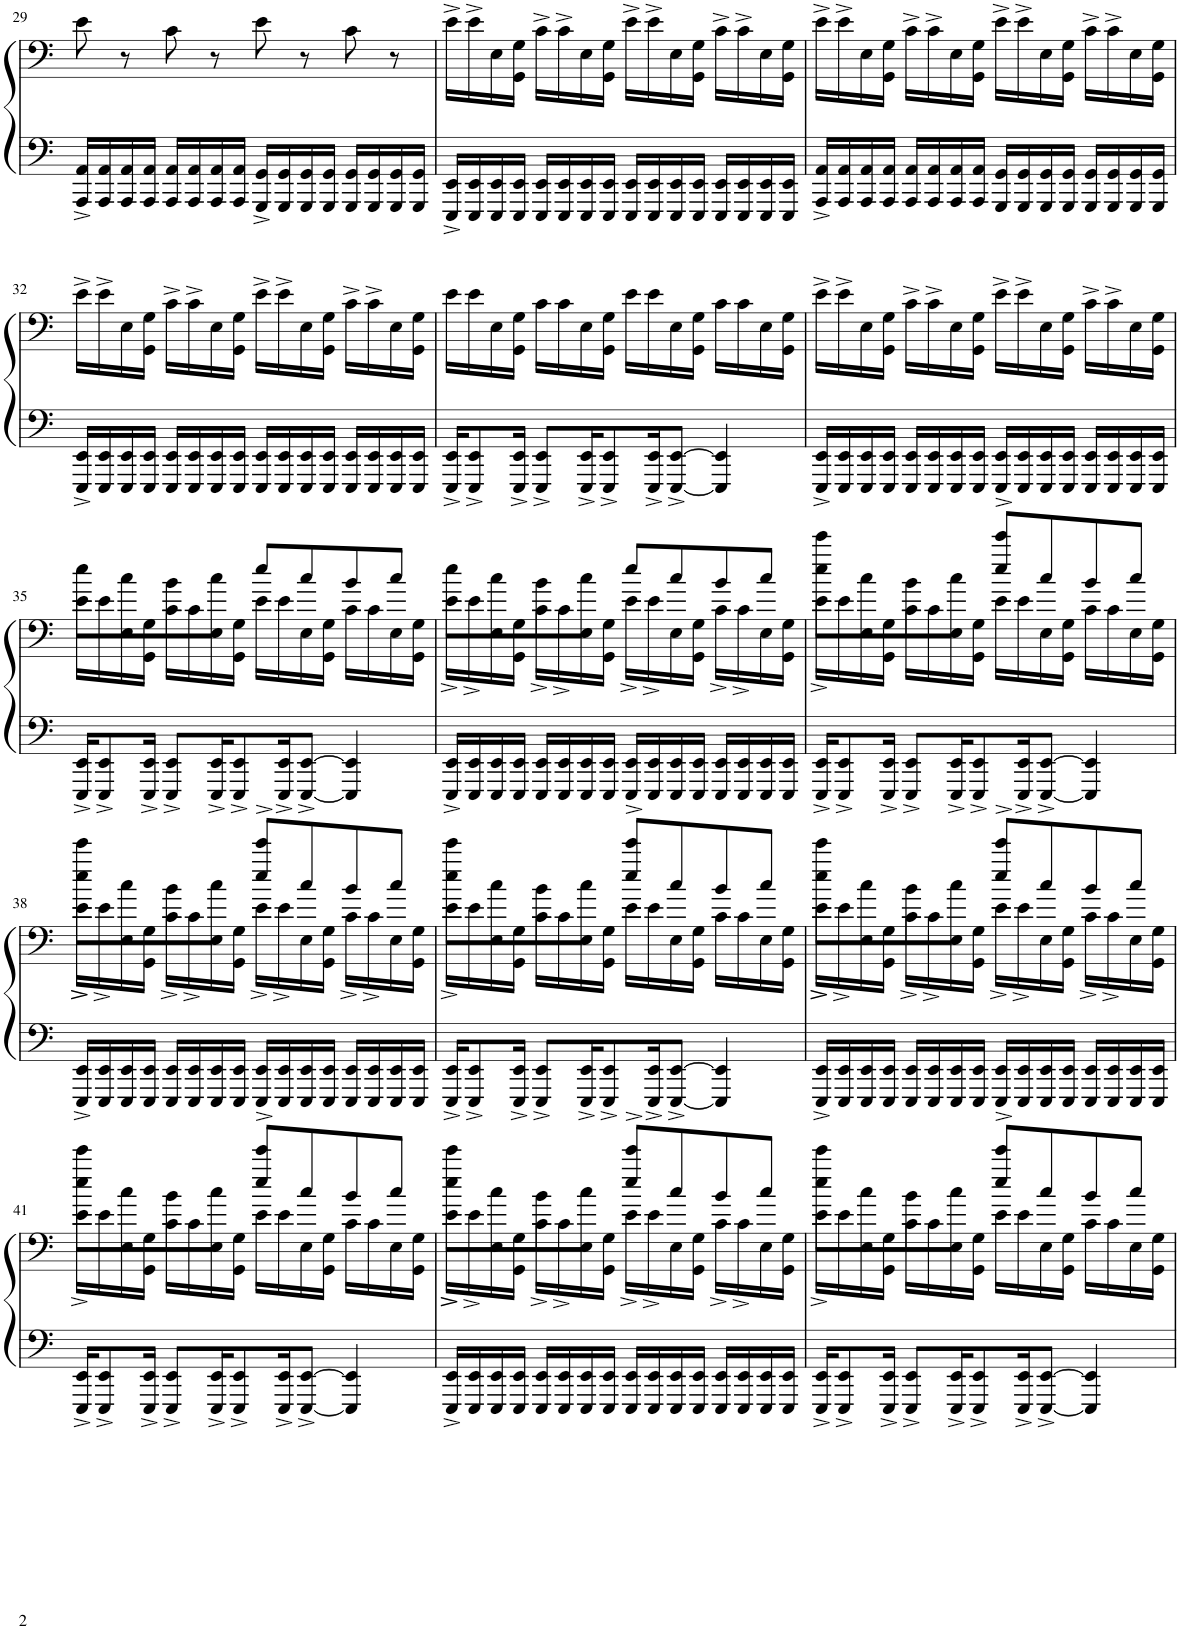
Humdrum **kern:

**kern	**kern
*part1	*part1
*staff2	*staff1
*I"Piano	*
*I'Pno.	*
!!LO:PB:g=z
*clefF4	*clefF4
*k[]	*k[]
*M4/4	*M4/4
=29	=29
16AAA/^ 16AA/^LL	8e\
16AAA/ 16AA/	.
16AAA/ 16AA/	8r
16AAA/ 16AA/JJ	.
16AAA/ 16AA/LL	8c\
16AAA/ 16AA/	.
16AAA/ 16AA/	8r
16AAA/ 16AA/JJ	.
16GGG/^ 16GG/^LL	8e\
16GGG/ 16GG/	.
16GGG/ 16GG/	8r
16GGG/ 16GG/JJ	.
16GGG/ 16GG/LL	8c\
16GGG/ 16GG/	.
16GGG/ 16GG/	8r
16GGG/ 16GG/JJ	.
=30	=30
16EEE/^ 16EE/^LL	16e^\LL
16EEE/ 16EE/	16e^\
16EEE/ 16EE/	16E\
16EEE/ 16EE/JJ	16GG\ 16G\JJ
16EEE/ 16EE/LL	16c^\LL
16EEE/ 16EE/	16c^\
16EEE/ 16EE/	16E\
16EEE/ 16EE/JJ	16GG\ 16G\JJ
16EEE/ 16EE/LL	16e^\LL
16EEE/ 16EE/	16e^\
16EEE/ 16EE/	16E\
16EEE/ 16EE/JJ	16GG\ 16G\JJ
16EEE/ 16EE/LL	16c^\LL
16EEE/ 16EE/	16c^\
16EEE/ 16EE/	16E\
16EEE/ 16EE/JJ	16GG\ 16G\JJ
=31	=31
16AAA/^ 16AA/^LL	16e^\LL
16AAA/ 16AA/	16e^\
16AAA/ 16AA/	16E\
16AAA/ 16AA/JJ	16GG\ 16G\JJ
16AAA/ 16AA/LL	16c^\LL
16AAA/ 16AA/	16c^\
16AAA/ 16AA/	16E\
16AAA/ 16AA/JJ	16GG\ 16G\JJ
16GGG/ 16GG/LL	16e^\LL
16GGG/ 16GG/	16e^\
16GGG/ 16GG/	16E\
16GGG/ 16GG/JJ	16GG\ 16G\JJ
16GGG/ 16GG/LL	16c^\LL
16GGG/ 16GG/	16c^\
16GGG/ 16GG/	16E\
16GGG/ 16GG/JJ	16GG\ 16G\JJ
!!LO:LB:g=z
=32	=32
16EEE/^ 16EE/^LL	16e^\LL
16EEE/ 16EE/	16e^\
16EEE/ 16EE/	16E\
16EEE/ 16EE/JJ	16GG\ 16G\JJ
16EEE/ 16EE/LL	16c^\LL
16EEE/ 16EE/	16c^\
16EEE/ 16EE/	16E\
16EEE/ 16EE/JJ	16GG\ 16G\JJ
16EEE/ 16EE/LL	16e^\LL
16EEE/ 16EE/	16e^\
16EEE/ 16EE/	16E\
16EEE/ 16EE/JJ	16GG\ 16G\JJ
16EEE/ 16EE/LL	16c^\LL
16EEE/ 16EE/	16c^\
16EEE/ 16EE/	16E\
16EEE/ 16EE/JJ	16GG\ 16G\JJ
=33	=33
16EEE/^ 16EE/^KL	16e\LL
8EEE/^ 8EE/^	16e\
.	16E\
16EEE/^ 16EE/^Jk	16GG\ 16G\JJ
8EEE/^ 8EE/^L	16c\LL
.	16c\
16EEE/^ 16EE/^K	16E\
8EEE/^ 8EE/^	16GG\ 16G\JJ
.	16e\LL
16EEE/^ 16EE/^K	16e\
[8EEE/^ [8EE/^J	16E\
.	16GG\ 16G\JJ
4EEE/] 4EE/]	16c\LL
.	16c\
.	16E\
.	16GG\ 16G\JJ
=34	=34
16EEE/^ 16EE/^LL	16e^\LL
16EEE/ 16EE/	16e^\
16EEE/ 16EE/	16E\
16EEE/ 16EE/JJ	16GG\ 16G\JJ
16EEE/ 16EE/LL	16c^\LL
16EEE/ 16EE/	16c^\
16EEE/ 16EE/	16E\
16EEE/ 16EE/JJ	16GG\ 16G\JJ
16EEE/ 16EE/LL	16e^\LL
16EEE/ 16EE/	16e^\
16EEE/ 16EE/	16E\
16EEE/ 16EE/JJ	16GG\ 16G\JJ
16EEE/ 16EE/LL	16c^\LL
16EEE/ 16EE/	16c^\
16EEE/ 16EE/	16E\
16EEE/ 16EE/JJ	16GG\ 16G\JJ
!!LO:LB:g=z
=35	=35
*	*^
16EEE/^ 16EE/^KL	16e\LL	8ee\L
8EEE/^ 8EE/^	16e\	.
.	16E\	8cc\
16EEE/^ 16EE/^Jk	16GG\ 16G\JJ	.
8EEE/^ 8EE/^L	16c\LL	8b\
.	16c\	.
16EEE/^ 16EE/^K	16E\	8cc\J
8EEE/^ 8EE/^	16GG\ 16G\JJ	.
.	16e\LL	8ee/L
16EEE/^ 16EE/^K	16e\	.
[8EEE/^ [8EE/^J	16E\	8cc/
.	16GG\ 16G\JJ	.
4EEE/] 4EE/]	16c\LL	8b/
.	16c\	.
.	16E\	8cc/J
.	16GG\ 16G\JJ	.
=36	=36	=36
16EEE/^ 16EE/^LL	16e^\LL	8ee\L
16EEE/ 16EE/	16e^\	.
16EEE/ 16EE/	16E\	8cc\
16EEE/ 16EE/JJ	16GG\ 16G\JJ	.
16EEE/ 16EE/LL	16c^\LL	8b\
16EEE/ 16EE/	16c^\	.
16EEE/ 16EE/	16E\	8cc\J
16EEE/ 16EE/JJ	16GG\ 16G\JJ	.
16EEE/ 16EE/LL	16e^\LL	8ee/L
16EEE/ 16EE/	16e^\	.
16EEE/ 16EE/	16E\	8cc/
16EEE/ 16EE/JJ	16GG\ 16G\JJ	.
16EEE/ 16EE/LL	16c^\LL	8b/
16EEE/ 16EE/	16c^\	.
16EEE/ 16EE/	16E\	8cc/J
16EEE/ 16EE/JJ	16GG\ 16G\JJ	.
=37	=37	=37
16EEE/^ 16EE/^KL	16e\LL	8ee\^ 8eee\^L
8EEE/^ 8EE/^	16e\	.
.	16E\	8cc\
16EEE/^ 16EE/^Jk	16GG\ 16G\JJ	.
8EEE/^ 8EE/^L	16c\LL	8b\
.	16c\	.
16EEE/^ 16EE/^K	16E\	8cc\J
8EEE/^ 8EE/^	16GG\ 16G\JJ	.
.	16e\LL	8ee/^ 8eee/^L
16EEE/^ 16EE/^K	16e\	.
[8EEE/^ [8EE/^J	16E\	8cc/
.	16GG\ 16G\JJ	.
4EEE/] 4EE/]	16c\LL	8b/
.	16c\	.
.	16E\	8cc/J
.	16GG\ 16G\JJ	.
!!LO:LB:g=z	!!
=38	=38	=38
16EEE/^ 16EE/^LL	16e^\LL	8ee\^ 8eee\^L
16EEE/ 16EE/	16e^\	.
16EEE/ 16EE/	16E\	8cc\
16EEE/ 16EE/JJ	16GG\ 16G\JJ	.
16EEE/ 16EE/LL	16c^\LL	8b\
16EEE/ 16EE/	16c^\	.
16EEE/ 16EE/	16E\	8cc\J
16EEE/ 16EE/JJ	16GG\ 16G\JJ	.
16EEE/ 16EE/LL	16e^\LL	8ee/^ 8eee/^L
16EEE/ 16EE/	16e^\	.
16EEE/ 16EE/	16E\	8cc/
16EEE/ 16EE/JJ	16GG\ 16G\JJ	.
16EEE/ 16EE/LL	16c^\LL	8b/
16EEE/ 16EE/	16c^\	.
16EEE/ 16EE/	16E\	8cc/J
16EEE/ 16EE/JJ	16GG\ 16G\JJ	.
=39	=39	=39
16EEE/^ 16EE/^KL	16e\LL	8ee\^ 8eee\^L
8EEE/^ 8EE/^	16e\	.
.	16E\	8cc\
16EEE/^ 16EE/^Jk	16GG\ 16G\JJ	.
8EEE/^ 8EE/^L	16c\LL	8b\
.	16c\	.
16EEE/^ 16EE/^K	16E\	8cc\J
8EEE/^ 8EE/^	16GG\ 16G\JJ	.
.	16e\LL	8ee/^ 8eee/^L
16EEE/^ 16EE/^K	16e\	.
[8EEE/^ [8EE/^J	16E\	8cc/
.	16GG\ 16G\JJ	.
4EEE/] 4EE/]	16c\LL	8b/
.	16c\	.
.	16E\	8cc/J
.	16GG\ 16G\JJ	.
=40	=40	=40
16EEE/^ 16EE/^LL	16e^\LL	8ee\^ 8eee\^L
16EEE/ 16EE/	16e^\	.
16EEE/ 16EE/	16E\	8cc\
16EEE/ 16EE/JJ	16GG\ 16G\JJ	.
16EEE/ 16EE/LL	16c^\LL	8b\
16EEE/ 16EE/	16c^\	.
16EEE/ 16EE/	16E\	8cc\J
16EEE/ 16EE/JJ	16GG\ 16G\JJ	.
16EEE/ 16EE/LL	16e^\LL	8ee/^ 8eee/^L
16EEE/ 16EE/	16e^\	.
16EEE/ 16EE/	16E\	8cc/
16EEE/ 16EE/JJ	16GG\ 16G\JJ	.
16EEE/ 16EE/LL	16c^\LL	8b/
16EEE/ 16EE/	16c^\	.
16EEE/ 16EE/	16E\	8cc/J
16EEE/ 16EE/JJ	16GG\ 16G\JJ	.
!!LO:LB:g=z	!!
=41	=41	=41
16EEE/^ 16EE/^KL	16e\LL	8ee\^ 8eee\^L
8EEE/^ 8EE/^	16e\	.
.	16E\	8cc\
16EEE/^ 16EE/^Jk	16GG\ 16G\JJ	.
8EEE/^ 8EE/^L	16c\LL	8b\
.	16c\	.
16EEE/^ 16EE/^K	16E\	8cc\J
8EEE/^ 8EE/^	16GG\ 16G\JJ	.
.	16e\LL	8ee/^ 8eee/^L
16EEE/^ 16EE/^K	16e\	.
[8EEE/^ [8EE/^J	16E\	8cc/
.	16GG\ 16G\JJ	.
4EEE/] 4EE/]	16c\LL	8b/
.	16c\	.
.	16E\	8cc/J
.	16GG\ 16G\JJ	.
=42	=42	=42
16EEE/^ 16EE/^LL	16e^\LL	8ee\^ 8eee\^L
16EEE/ 16EE/	16e^\	.
16EEE/ 16EE/	16E\	8cc\
16EEE/ 16EE/JJ	16GG\ 16G\JJ	.
16EEE/ 16EE/LL	16c^\LL	8b\
16EEE/ 16EE/	16c^\	.
16EEE/ 16EE/	16E\	8cc\J
16EEE/ 16EE/JJ	16GG\ 16G\JJ	.
16EEE/ 16EE/LL	16e^\LL	8ee/^ 8eee/^L
16EEE/ 16EE/	16e^\	.
16EEE/ 16EE/	16E\	8cc/
16EEE/ 16EE/JJ	16GG\ 16G\JJ	.
16EEE/ 16EE/LL	16c^\LL	8b/
16EEE/ 16EE/	16c^\	.
16EEE/ 16EE/	16E\	8cc/J
16EEE/ 16EE/JJ	16GG\ 16G\JJ	.
=43	=43	=43
16EEE/^ 16EE/^KL	16e\LL	8ee\^ 8eee\^L
8EEE/^ 8EE/^	16e\	.
.	16E\	8cc\
16EEE/^ 16EE/^Jk	16GG\ 16G\JJ	.
8EEE/^ 8EE/^L	16c\LL	8b\
.	16c\	.
16EEE/^ 16EE/^K	16E\	8cc\J
8EEE/^ 8EE/^	16GG\ 16G\JJ	.
.	16e\LL	8ee/^ 8eee/^L
16EEE/^ 16EE/^K	16e\	.
[8EEE/^ [8EE/^J	16E\	8cc/
.	16GG\ 16G\JJ	.
4EEE/] 4EE/]	16c\LL	8b/
.	16c\	.
.	16E\	8cc/J
.	16GG\ 16G\JJ	.
*	*v	*v
=	=
*-	*-
